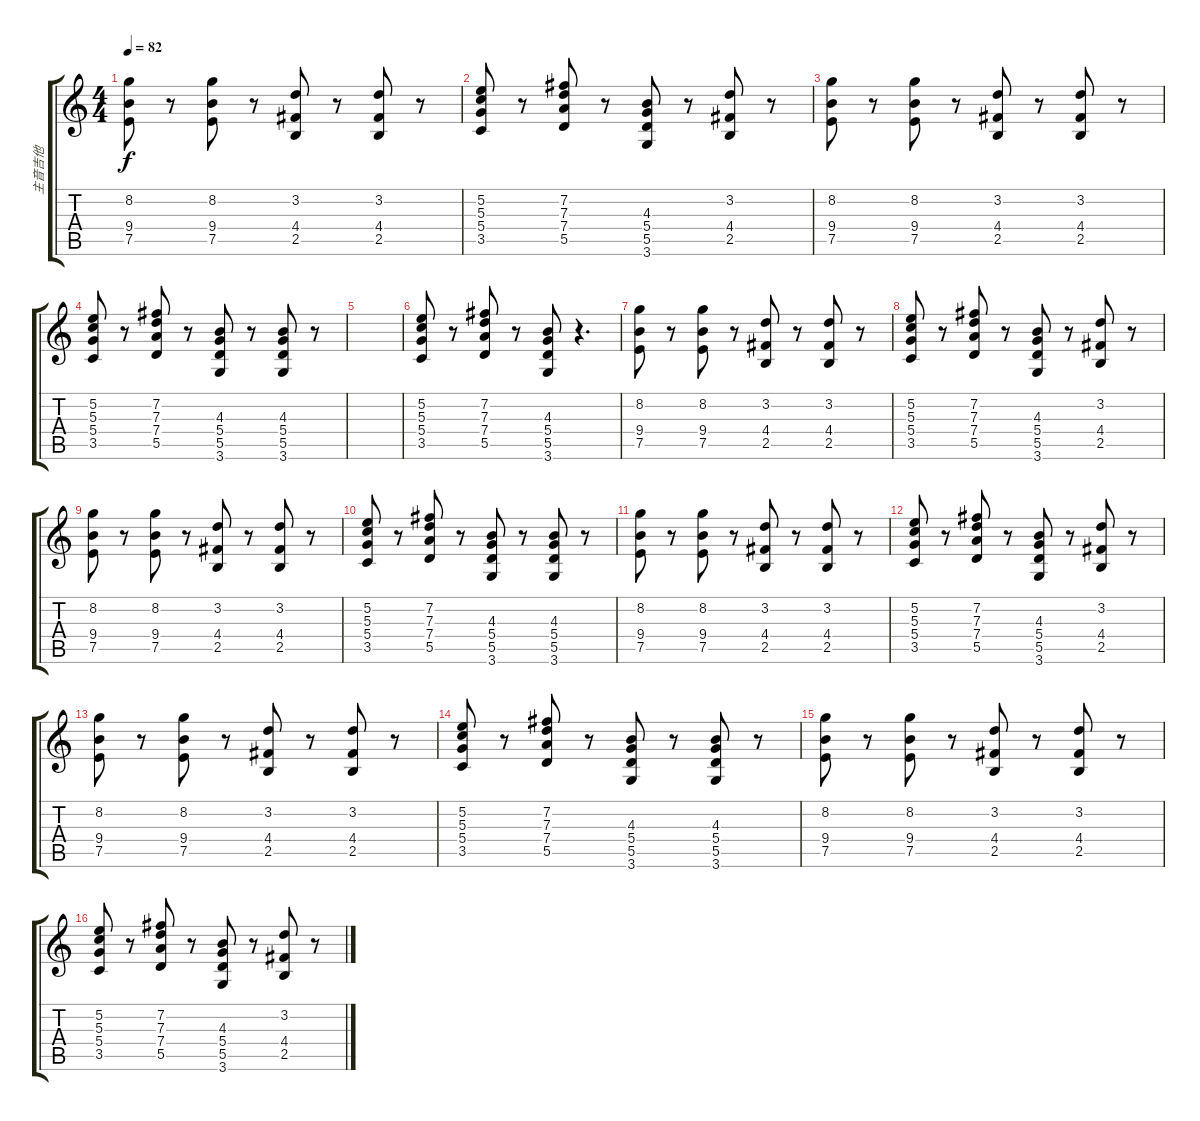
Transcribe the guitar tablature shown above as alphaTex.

\track ("主音吉他" "主音吉他") {instrument distortionguitar}
\staff {score tabs}
\tuning (E4 B3 G3 D3 A2 E2) {hide}
\ts (4 4)
\tempo 82
\clef g2
\ks c
(8.2 9.4 7.5).8{dy f} r.8 (8.2 9.4 7.5).8 r.8 (3.2 4.4 2.5).8 r.8 (3.2 4.4 2.5).8 r.8 |
(5.2 5.3 5.4 3.5).8 r.8 (7.2 7.3 7.4 5.5).8 r.8 (4.3 5.4 5.5 3.6).8 r.8 (3.2 4.4 2.5).8 r.8 |
(8.2 9.4 7.5).8 r.8 (8.2 9.4 7.5).8 r.8 (3.2 4.4 2.5).8 r.8 (3.2 4.4 2.5).8 r.8 |
(5.2 5.3 5.4 3.5).8 r.8 (7.2 7.3 7.4 5.5).8 r.8 (4.3 5.4 5.5 3.6).8 r.8 (4.3 5.4 5.5 3.6).8 r.8 |
|
(5.2 5.3 5.4 3.5).8 r.8 (7.2 7.3 7.4 5.5).8 r.8 (4.3 5.4 5.5 3.6).8 r.4{d} |
(8.2 9.4 7.5).8 r.8 (8.2 9.4 7.5).8 r.8 (3.2 4.4 2.5).8 r.8 (3.2 4.4 2.5).8 r.8 |
(5.2 5.3 5.4 3.5).8 r.8 (7.2 7.3 7.4 5.5).8 r.8 (4.3 5.4 5.5 3.6).8 r.8 (3.2 4.4 2.5).8 r.8 |
(8.2 9.4 7.5).8 r.8 (8.2 9.4 7.5).8 r.8 (3.2 4.4 2.5).8 r.8 (3.2 4.4 2.5).8 r.8 |
(5.2 5.3 5.4 3.5).8 r.8 (7.2 7.3 7.4 5.5).8 r.8 (4.3 5.4 5.5 3.6).8 r.8 (4.3 5.4 5.5 3.6).8 r.8 |
(8.2 9.4 7.5).8 r.8 (8.2 9.4 7.5).8 r.8 (3.2 4.4 2.5).8 r.8 (3.2 4.4 2.5).8 r.8 |
(5.2 5.3 5.4 3.5).8 r.8 (7.2 7.3 7.4 5.5).8 r.8 (4.3 5.4 5.5 3.6).8 r.8 (3.2 4.4 2.5).8 r.8 |
(8.2 9.4 7.5).8 r.8 (8.2 9.4 7.5).8 r.8 (3.2 4.4 2.5).8 r.8 (3.2 4.4 2.5).8 r.8 |
(5.2 5.3 5.4 3.5).8 r.8 (7.2 7.3 7.4 5.5).8 r.8 (4.3 5.4 5.5 3.6).8 r.8 (4.3 5.4 5.5 3.6).8 r.8 |
(8.2 9.4 7.5).8 r.8 (8.2 9.4 7.5).8 r.8 (3.2 4.4 2.5).8 r.8 (3.2 4.4 2.5).8 r.8 |
(5.2 5.3 5.4 3.5).8 r.8 (7.2 7.3 7.4 5.5).8 r.8 (4.3 5.4 5.5 3.6).8 r.8 (3.2 4.4 2.5).8 r.8
